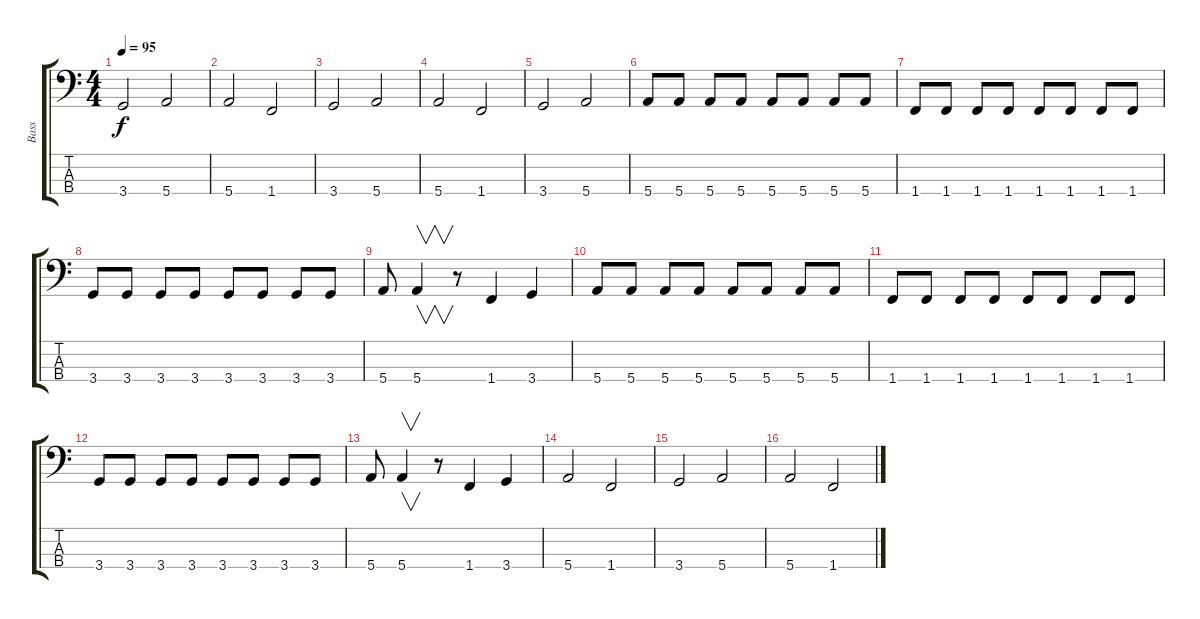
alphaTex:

\track ("Bass" "Bass") {instrument electricbassfinger}
\staff {score tabs}
\tuning (G2 D2 A1 E1) {hide}
\ts (4 4)
\tempo 95
\clef f4
\ks c
3.4.2{dy f} 5.4.2 |
5.4.2 1.4.2 |
3.4.2 5.4.2 |
5.4.2 1.4.2 |
3.4.2 5.4.2 |
5.4.8 5.4.8 5.4.8 5.4.8 5.4.8 5.4.8 5.4.8 5.4.8 |
1.4.8 1.4.8 1.4.8 1.4.8 1.4.8 1.4.8 1.4.8 1.4.8 |
3.4.8 3.4.8 3.4.8 3.4.8 3.4.8 3.4.8 3.4.8 3.4.8 |
5.4.8 5.4.4{v} r.8 1.4.4 3.4.4 |
5.4.8 5.4.8 5.4.8 5.4.8 5.4.8 5.4.8 5.4.8 5.4.8 |
1.4.8 1.4.8 1.4.8 1.4.8 1.4.8 1.4.8 1.4.8 1.4.8 |
3.4.8 3.4.8 3.4.8 3.4.8 3.4.8 3.4.8 3.4.8 3.4.8 |
5.4.8 5.4.4{v} r.8 1.4.4 3.4.4 |
5.4.2 1.4.2 |
3.4.2 5.4.2 |
5.4.2 1.4.2
